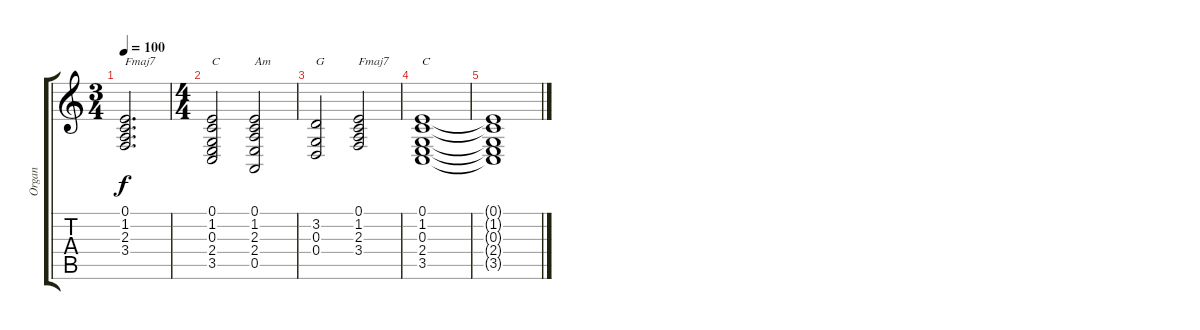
\track ("Organ" "Organ") {instrument percussiveorgan}
\staff {score tabs}
\tuning (E4 B3 G3 D3 A2 E2) {hide}
\ts (3 4)
\tempo 100
\clef g2
\ks c
(0.1 1.2 2.3 3.4).2{d txt "Fmaj7" dy f} |
\ts (4 4)
(0.1 1.2 0.3 2.4 3.5).2{txt "C"} (0.1 1.2 2.3 2.4 0.5).2{txt "Am"} |
(3.2 0.3 0.4).2{txt "G"} (0.1 1.2 2.3 3.4).2{txt "Fmaj7"} |
(0.1 1.2 0.3 2.4 3.5).1{txt "C"} |
(0.1{t} 1.2{t} 0.3{t} 2.4{t} 3.5{t}).1
